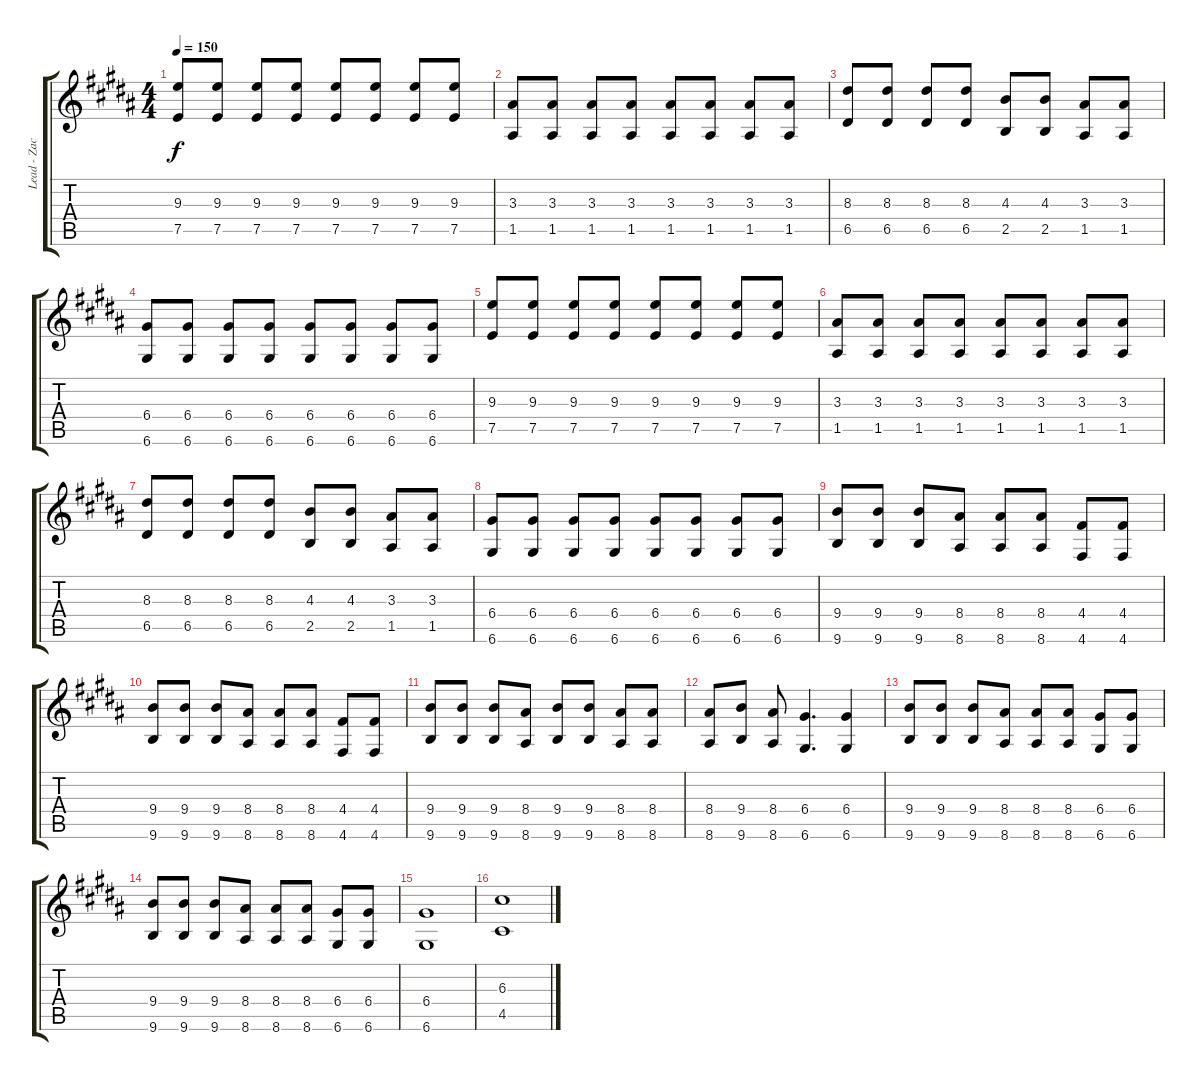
\track ("Lead - Zach" "Lead - Zac") {instrument distortionguitar}
\staff {score tabs}
\tuning (E4 B3 G3 D3 A2 D2) {hide}
\ts (4 4)
\tempo 150
\clef g2
\ks b
(9.3 7.5).8{dy f} (9.3 7.5).8 (9.3 7.5).8 (9.3 7.5).8 (9.3 7.5).8 (9.3 7.5).8 (9.3 7.5).8 (9.3 7.5).8 |
(3.3 1.5).8 (3.3 1.5).8 (3.3 1.5).8 (3.3 1.5).8 (3.3 1.5).8 (3.3 1.5).8 (3.3 1.5).8 (3.3 1.5).8 |
(8.3 6.5).8 (8.3 6.5).8 (8.3 6.5).8 (8.3 6.5).8 (4.3 2.5).8 (4.3 2.5).8 (3.3 1.5).8 (3.3 1.5).8 |
(6.4 6.6).8 (6.4 6.6).8 (6.4 6.6).8 (6.4 6.6).8 (6.4 6.6).8 (6.4 6.6).8 (6.4 6.6).8 (6.4 6.6).8 |
(9.3 7.5).8 (9.3 7.5).8 (9.3 7.5).8 (9.3 7.5).8 (9.3 7.5).8 (9.3 7.5).8 (9.3 7.5).8 (9.3 7.5).8 |
(3.3 1.5).8 (3.3 1.5).8 (3.3 1.5).8 (3.3 1.5).8 (3.3 1.5).8 (3.3 1.5).8 (3.3 1.5).8 (3.3 1.5).8 |
(8.3 6.5).8 (8.3 6.5).8 (8.3 6.5).8 (8.3 6.5).8 (4.3 2.5).8 (4.3 2.5).8 (3.3 1.5).8 (3.3 1.5).8 |
(6.4 6.6).8 (6.4 6.6).8 (6.4 6.6).8 (6.4 6.6).8 (6.4 6.6).8 (6.4 6.6).8 (6.4 6.6).8 (6.4 6.6).8 |
(9.4 9.6).8 (9.4 9.6).8 (9.4 9.6).8 (8.4 8.6).8 (8.4 8.6).8 (8.4 8.6).8 (4.4 4.6).8 (4.4 4.6).8 |
(9.4 9.6).8 (9.4 9.6).8 (9.4 9.6).8 (8.4 8.6).8 (8.4 8.6).8 (8.4 8.6).8 (4.4 4.6).8 (4.4 4.6).8 |
(9.4 9.6).8 (9.4 9.6).8 (9.4 9.6).8 (8.4 8.6).8 (9.4 9.6).8 (9.4 9.6).8 (8.4 8.6).8 (8.4 8.6).8 |
(8.4 8.6).8 (9.4 9.6).8 (8.4 8.6).8 (6.4 6.6).4{d} (6.4 6.6).4 |
(9.4 9.6).8 (9.4 9.6).8 (9.4 9.6).8 (8.4 8.6).8 (8.4 8.6).8 (8.4 8.6).8 (6.4 6.6).8 (6.4 6.6).8 |
(9.4 9.6).8 (9.4 9.6).8 (9.4 9.6).8 (8.4 8.6).8 (8.4 8.6).8 (8.4 8.6).8 (6.4 6.6).8 (6.4 6.6).8 |
(6.4 6.6).1 |
(6.3 4.5).1
